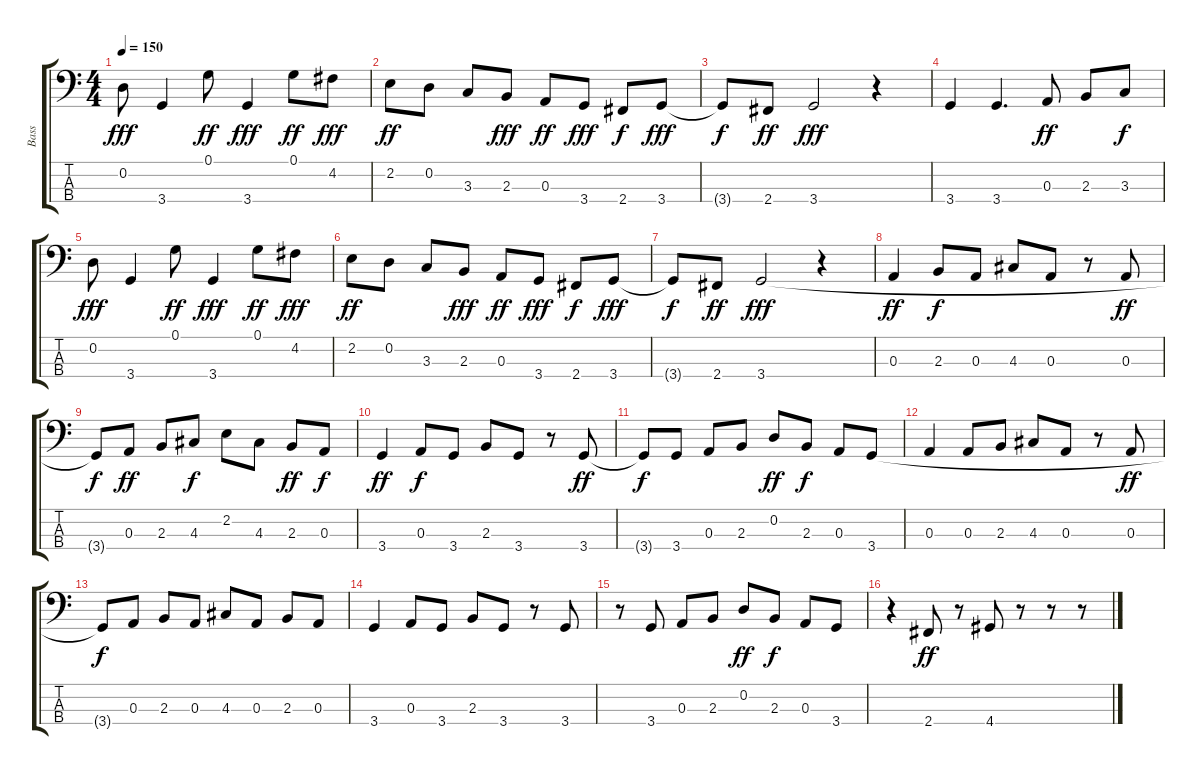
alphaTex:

\track ("Bass" "Bass") {instrument electricbasspick}
\staff {score tabs}
\tuning (G2 D2 A1 E1) {hide}
\ts (4 4)
\tempo 150
\clef f4
\ks c
0.2.8{dy fff} 3.4.4 0.1.8{dy ff} 3.4.4{dy fff} 0.1.8{dy ff} 4.2.8{dy fff} |
2.2.8{dy ff} 0.2.8 3.3.8 2.3.8{dy fff} 0.3.8{dy ff} 3.4.8{dy fff} 2.4.8{dy f} 3.4.8{dy fff} |
3.4{t}.8{dy f} 2.4.8{dy ff} 3.4.2{dy fff} r.4 |
3.4.4 3.4.4{d} 0.3.8{dy ff} 2.3.8 3.3.8{dy f} |
0.2.8{dy fff} 3.4.4 0.1.8{dy ff} 3.4.4{dy fff} 0.1.8{dy ff} 4.2.8{dy fff} |
2.2.8{dy ff} 0.2.8 3.3.8 2.3.8{dy fff} 0.3.8{dy ff} 3.4.8{dy fff} 2.4.8{dy f} 3.4.8{dy fff} |
3.4{t}.8{dy f} 2.4.8{dy ff} 3.4.2{dy fff} r.4 |
0.3.4{dy ff} 2.3.8{dy f} 0.3.8 4.3.8 0.3.8 r.8 0.3.8{dy ff} |
3.4{t}.8{dy f} 0.3.8{dy ff} 2.3.8 4.3.8{dy f} 2.2.8 4.3.8 2.3.8{dy ff} 0.3.8{dy f} |
3.4.4{dy ff} 0.3.8{dy f} 3.4.8 2.3.8 3.4.8 r.8 3.4.8{dy ff} |
3.4{t}.8{dy f} 3.4.8 0.3.8 2.3.8 0.2.8{dy ff} 2.3.8{dy f} 0.3.8 3.4.8 |
0.3.4 0.3.8 2.3.8 4.3.8 0.3.8 r.8 0.3.8{dy ff} |
3.4{t}.8{dy f} 0.3.8 2.3.8 0.3.8 4.3.8 0.3.8 2.3.8 0.3.8 |
3.4.4 0.3.8 3.4.8 2.3.8 3.4.8 r.8 3.4.8 |
r.8 3.4.8 0.3.8 2.3.8 0.2.8{dy ff} 2.3.8{dy f} 0.3.8 3.4.8 |
r.4 2.4.8{dy ff} r.8 4.4.8 r.8 r.8 r.8
